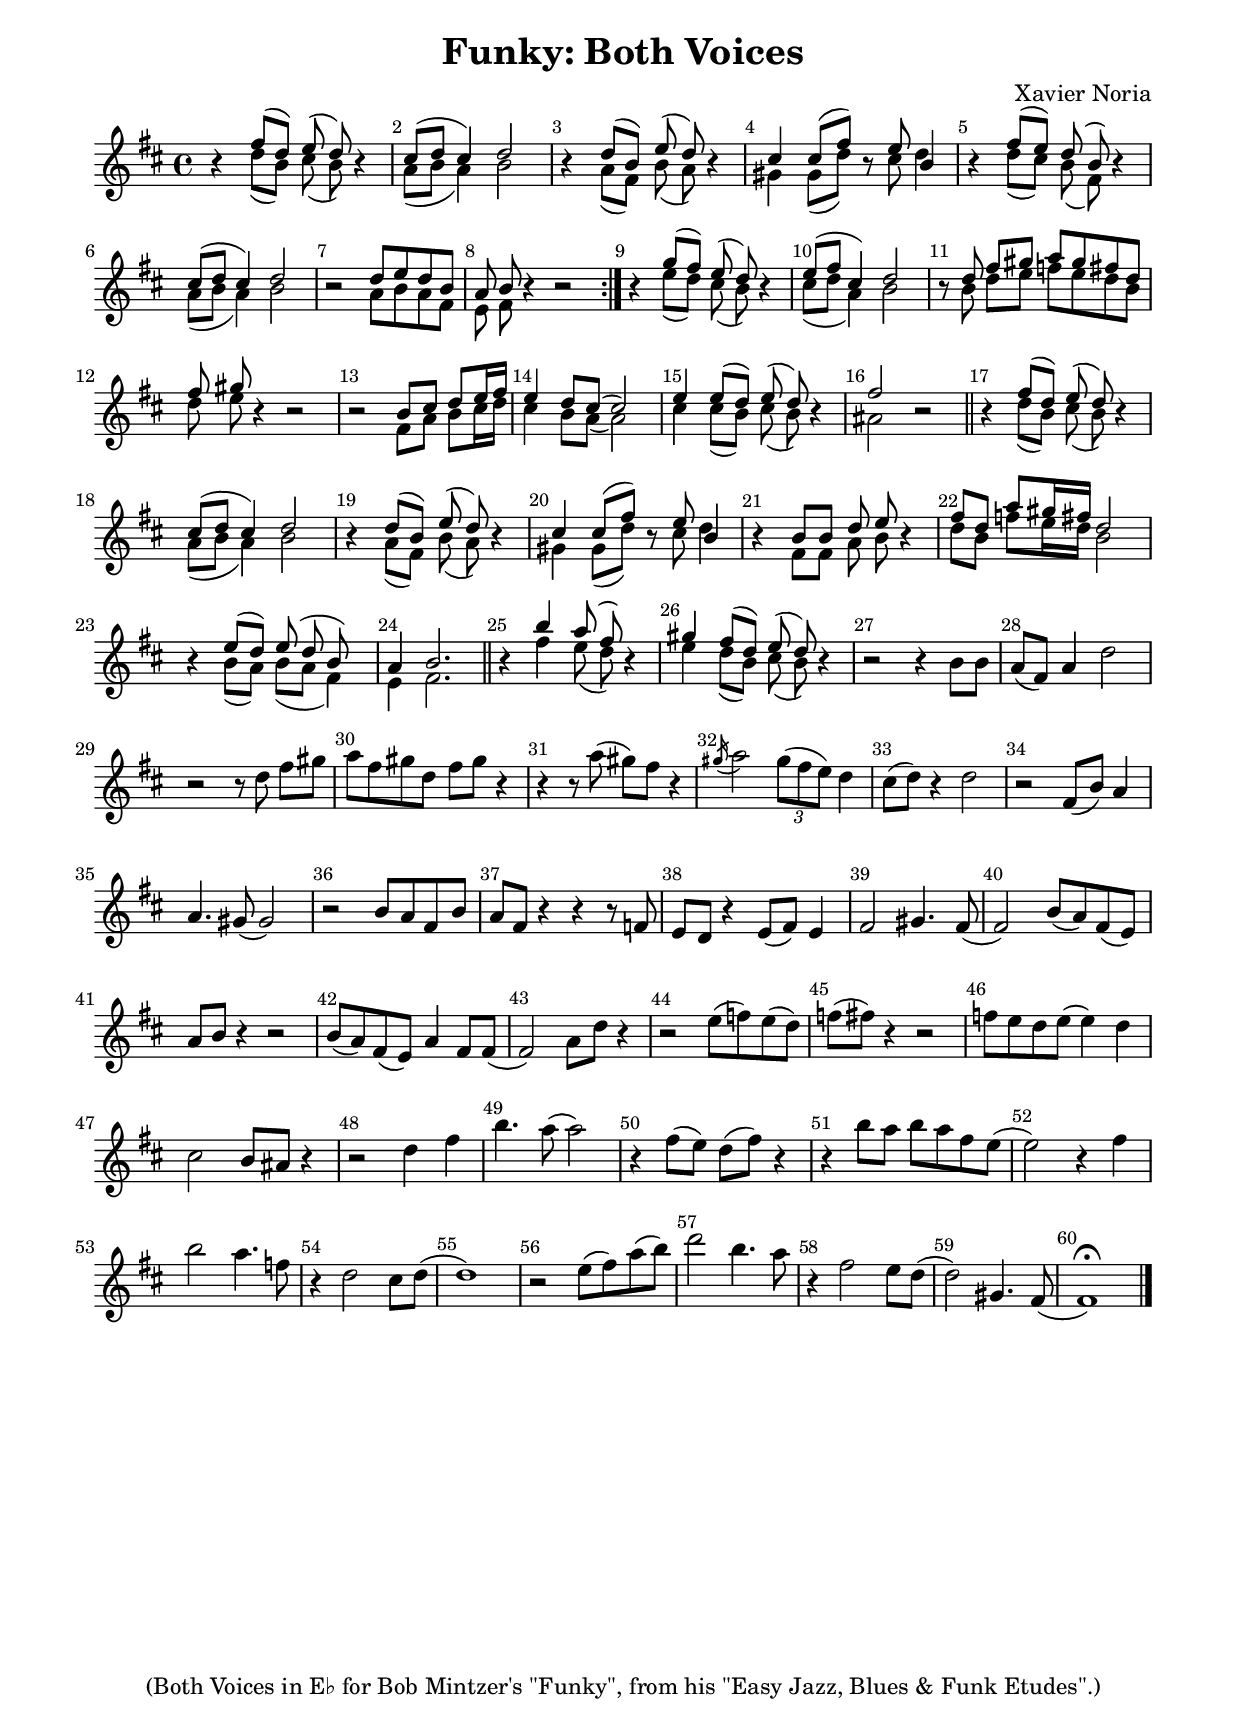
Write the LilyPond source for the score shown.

\version "2.16.1"

\include "../shared/common.ly"

\header {
  title    = "Funky: Both Voices"
  composer = "Xavier Noria"
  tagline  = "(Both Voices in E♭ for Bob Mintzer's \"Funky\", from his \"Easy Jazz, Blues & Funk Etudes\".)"
}

melody = \relative c'' {
  \clef treble
  \key d \major
  \time 4/4
  
  \repeat volta 2 {
    % 1
    r4 << fs8( \\ d8( >> << d8) \\ b8) >> << e8( \\ cs8( >> << d8) \\ b8) >> r4 |

    % 2
    << cs8( \\ a8( >> << d8 \\ b >> << cs4) \\ a) >> << d2 \\ b >> |

    % 3
    r4 << d8( \\ a8( >> << b8) \\ fs8) >> << e'8( \\ b8( >> << d8) \\ a) >> r4 |

    % 4
    << cs4 \\ gs4 >> << cs8( \\ gs8( >> << fs'8) \\ d8) >> r8 << e8 \\ cs8 >> << b4 \\ d4>> |

    % 5
    r4 << fs8( \\ d8( >> << e8) \\ cs8) >> << d8( \\ b8( >> << b8) \\ fs8) >> r4 |

    % 6
    << cs'8( \\ a8( >> << d8 \\ b8 >> << cs4) \\ a4) >> << d2 \\ b2 >> |

    % 7
    r2 << d8 \\ a8 >> << e'8 \\ b8 >> << d8 \\ a8 >> << b8 \\ fs8 >> |

    % 8
    << a8 \\ e8 >> << b'8 \\ fs8 >> r4 r2 |
  }

  % ---------------------------------------------------------------------------

  % 9
  r4 << g'8( \\ e8( >> << fs8) \\ d8) >> << e8( \\ cs8( >> << d8) \\ b8) >> r4 |

  % 10
  << e8( \\ cs8( >> << fs8 \\ d >> << cs4) \\ a4) >> << d2 \\ b >> |

  % 11
  r8 << d8 \\ b8 >> << fs'8[ \\ d8[ >> << gs8] \\ e8] >> << a8 \\ f8 >> << gs8 \\ e8 >> << fs8 \\ d8 >> << d8 \\ b8 >> |

  % 12
  << fs'8 \\ d8 >>  << gs8 \\ e8 >> r4 r2 |

  % 13
  r2 << b8 \\ fs8 >> << cs'8 \\ a8 >>  << d8 \\ b8 >> << e16 \\ cs16 >> << fs16 \\ d16 >> |

  % 14
  << e4 \\ cs4 >> << d8 \\ b8 >> << cs8( \\ a8( >>  << cs2) \\ a2) >> |

  % 15
  << e'4 \\ cs4 >> << e8( \\ cs8( >> << d8) \\ b8) >> << e8( \\ cs8( >> << d8) \\ b8) >> r4 |

  % 16
  << fs'2 \\ as,2 >> r2 \bar "||"

  % ---------------------------------------------------------------------------

  % 17
  r4 << fs'8( \\ d8( >> << d8) \\ b8) >> << e8( \\ cs8( >> << d8) \\ b8) >> r4 |

  % 18
  << cs8( \\ a8( >> << d8 \\ b >> << cs4) \\ a) >> << d2 \\ b >> |

  % 19
  r4 << d8( \\ a8( >> << b8) \\ fs8) >> << e'8( \\ b8( >> << d8) \\ a) >> r4 |

  % 20
  << cs4 \\ gs4 >> << cs8( \\ gs8( >> << fs'8) \\ d8) >> r8 << e8 \\ cs8 >> << b4 \\ d4>> |

  % 21
  r4 << b8 \\ fs8 >> << b8 \\ fs8 >> << d'8 \\ a8 >>  << e'8 \\ b8 >> r4 |

  % 22
  << fs'8 \\ d8 >> << d8 \\ b8 >>  << a'8 \\ f8 >>  << gs16 \\ e16 >>  << fs16 \\ d16 >>  << d2 \\ b2 >> |

  % 23
  r4 << e8( \\ b8( >> << d8) \\ a8) >> << e'8( \\ b8( >> << d8 \\ a8 >> << b8) \\ fs4) >> |

  % 24
  << a4 \\ e4 >> << b'2. \\ fs2. >> \bar "||"

  % ---------------------------------------------------------------------------

  % 25
  r4 << b'4 \\ fs4 >> << a8( \\ e8( >> << fs8) \\ d8) >>  r4 |

  % 26
  << gs4 \\ e4 >>  << fs8( \\ d8( >> << d8) \\ b8) >>  << e8( \\ cs8( >> << d8) \\ b8) >> r4 |

  % 27
  r2 r4 b8 b8 |

  % 28
  a8( fs8) a4 d2 |

  % 29
  r2 r8 d8 fs8[ gs8] |

  % 30
  a8 fs8 gs8 d8 fs8 gs8 r4 |

  % 31
  r4 r8 a8( gs8) fs8 r4 |

  % 32
  \acciaccatura gs16 a2 \times 2/3 { gs8( fs8 e8) } d4 |

  % 33
  cs8( d8) r4 d2 |

  % 34
  r2 fs,8( b8) a4

  % 35
  a4. gs8( gs2) |

  % 36
  r2 b8 a8 fs8 b8 |

  % 37
  a8 fs8 r4 r4 r8 f8 |

  % 38
  e8 d8 r4 e8( fs8) e4 |

  % 39
  fs2 gs4. fs8( |

  % 40
  fs2) b8( a8) fs8( e8) |

  % 41
  a8 b8 r4 r2 |

  % 42
  b8( a8) fs8( e8) a4 fs8 fs8( |

  % 43
  fs2) a8 d8 r4 |

  % 44
  r2 e8( f8) e8( d8) |

  % 45
  f8( fs8) r4 r2 |

  % 46
  f8 e8 d8 e8( e4) d4 |

  % 47
  cs2 b8 as8 r4 |

  % 48
  r2 d4 fs4 |

  % 49
  b4. a8( a2) |

  % 50
  r4 fs8( e8) d8( fs8) r4 |

  % 51
  r4 b8 a8 b8 a8 fs8 e8( |

  % 52
  e2) r4 fs4 |

  % 53
  b2 a4. f8 |

  % 54
  r4 d2 cs8 d8( |

  % 55
  d1)

  % 56
  r2 e8( fs8) a8( b8) |

  % 57
  d2 b4. a8 |

  % 58
  r4 fs2 e8 d8(

  % 59
  d2) gs,4. fs8(

  % 60
  fs1)\fermata \bar "|."
}

\score {
  { \melody }
}
